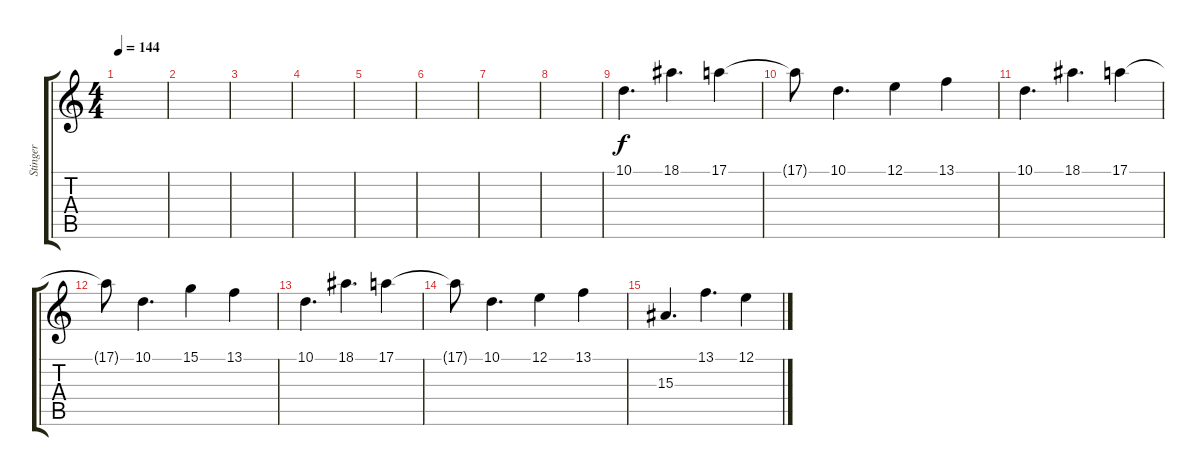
\track ("Stinger" "Stinger") {instrument stringensemble1}
\staff {score tabs}
\tuning (E4 B3 G3 D3 A2 E2) {hide}
\ts (4 4)
\tempo 144
\clef g2
\ks c
|
|
|
|
|
|
|
|
10.1.4{d dy f volume 14 balance 8 instrument stringensemble1} 18.1.4{d} 17.1.4 |
17.1{t}.8 10.1.4{d} 12.1.4 13.1.4 |
10.1.4{d} 18.1.4{d} 17.1.4 |
17.1{t}.8 10.1.4{d} 15.1.4 13.1.4 |
10.1.4{d} 18.1.4{d} 17.1.4 |
17.1{t}.8 10.1.4{d} 12.1.4 13.1.4 |
15.3.4{d} 13.1.4{d} 12.1.4
